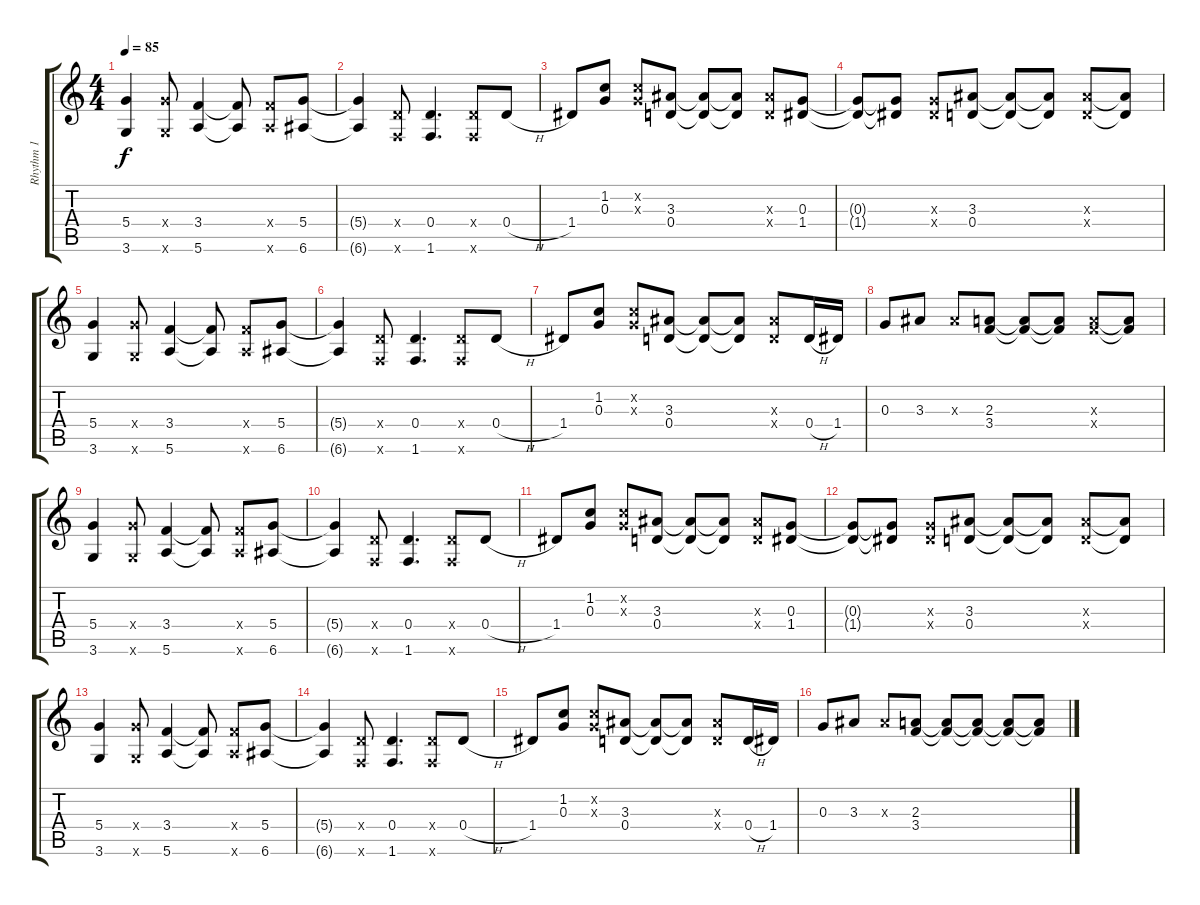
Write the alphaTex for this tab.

\track ("Rhythm 1 " "Rhythm 1 ") {instrument electricguitarjazz}
\staff {score tabs}
\tuning (E4 B3 G3 D3 A2 E2) {hide}
\ts (4 4)
\tempo 85
\clef g2
\ks c
(5.4 3.6).4{dy f} (5.4{x} 3.6{x}).8 (3.4 5.6).4 (3.4{t} 5.6{t}).8 (3.4{x} 5.6{x}).8 (5.4 6.6).8 |
(5.4{t} 6.6{t}).4 (0.4{x} 1.6{x}).8 (0.4 1.6).4{d} (0.4{x} 1.6{x}).8 0.4{h}.8 |
1.4.8 (1.2 0.3).8 (1.2{x} 0.3{x}).8 (3.3 0.4).8 (3.3{t} 0.4{t}).8 (3.3{t} 0.4{t}).8 (3.3{x} 0.4{x}).8 (0.3 1.4).8 |
(0.3{t} 1.4{t}).8 (0.3{t} 1.4{t}).8 (0.3{x} 1.4{x}).8 (3.3 0.4).8 (3.3{t} 0.4{t}).8 (3.3{t} 0.4{t}).8 (3.3{x} 0.4{x}).8 (3.3{t} 0.4{t}).8 |
(5.4 3.6).4 (5.4{x} 3.6{x}).8 (3.4 5.6).4 (3.4{t} 5.6{t}).8 (3.4{x} 5.6{x}).8 (5.4 6.6).8 |
(5.4{t} 6.6{t}).4 (0.4{x} 1.6{x}).8 (0.4 1.6).4{d} (0.4{x} 1.6{x}).8 0.4{h}.8 |
1.4.8 (1.2 0.3).8 (1.2{x} 0.3{x}).8 (3.3 0.4).8 (3.3{t} 0.4{t}).8 (3.3{t} 0.4{t}).8 (3.3{x} 0.4{x}).8 0.4{h}.16 1.4.16 |
0.3.8 3.3.8 3.3{x}.8 (2.3 3.4).8 (2.3{t} 3.4{t}).8 (2.3{t} 3.4{t}).8 (2.3{x} 3.4{x}).8 (2.3{t} 3.4{t}).8 |
(5.4 3.6).4 (5.4{x} 3.6{x}).8 (3.4 5.6).4 (3.4{t} 5.6{t}).8 (3.4{x} 5.6{x}).8 (5.4 6.6).8 |
(5.4{t} 6.6{t}).4 (0.4{x} 1.6{x}).8 (0.4 1.6).4{d} (0.4{x} 1.6{x}).8 0.4{h}.8 |
1.4.8 (1.2 0.3).8 (1.2{x} 0.3{x}).8 (3.3 0.4).8 (3.3{t} 0.4{t}).8 (3.3{t} 0.4{t}).8 (3.3{x} 0.4{x}).8 (0.3 1.4).8 |
(0.3{t} 1.4{t}).8 (0.3{t} 1.4{t}).8 (0.3{x} 1.4{x}).8 (3.3 0.4).8 (3.3{t} 0.4{t}).8 (3.3{t} 0.4{t}).8 (3.3{x} 0.4{x}).8 (3.3{t} 0.4{t}).8 |
(5.4 3.6).4 (5.4{x} 3.6{x}).8 (3.4 5.6).4 (3.4{t} 5.6{t}).8 (3.4{x} 5.6{x}).8 (5.4 6.6).8 |
(5.4{t} 6.6{t}).4 (0.4{x} 1.6{x}).8 (0.4 1.6).4{d} (0.4{x} 1.6{x}).8 0.4{h}.8 |
1.4.8 (1.2 0.3).8 (1.2{x} 0.3{x}).8 (3.3 0.4).8 (3.3{t} 0.4{t}).8 (3.3{t} 0.4{t}).8 (3.3{x} 0.4{x}).8 0.4{h}.16 1.4.16 |
0.3.8 3.3.8 3.3{x}.8 (2.3 3.4).8 (2.3{t} 3.4{t}).8 (2.3{t} 3.4{t}).8 (2.3{t} 3.4{t}).8 (2.3{t} 3.4{t}).8
